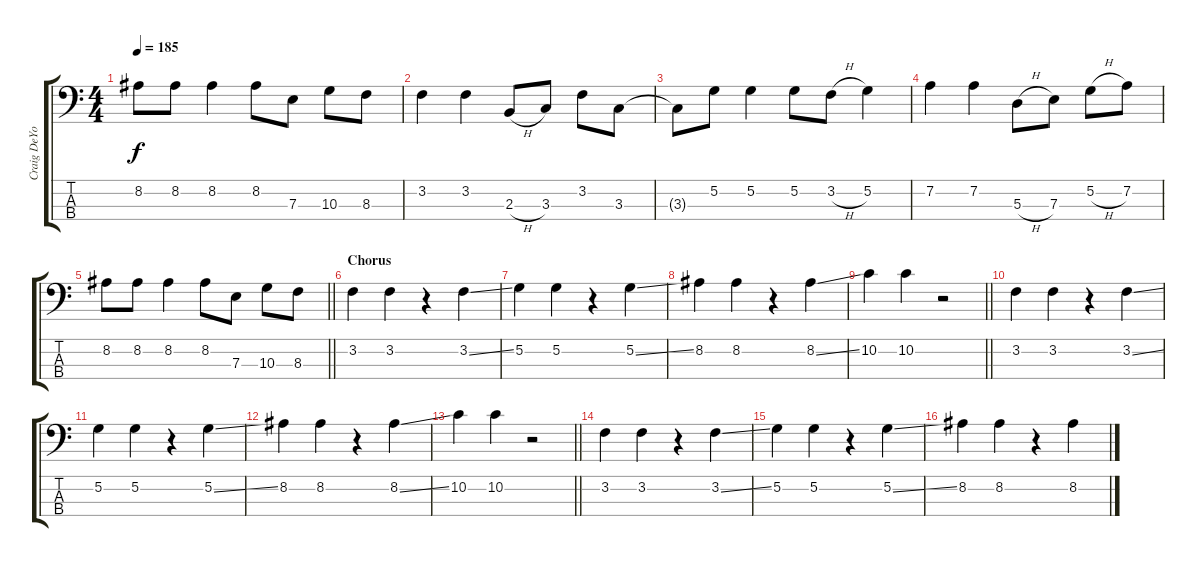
\track ("Craig DeYoung (Bass)" "Craig DeYo") {instrument electricbassfinger}
\staff {score tabs}
\tuning (G2 D2 A1 E1) {hide}
\ts (4 4)
\tempo 185
\clef f4
\ks c
8.2.8{dy f} 8.2.8 8.2.4 8.2.8 7.3.8 10.3.8 8.3.8 |
3.2.4 3.2.4 2.3{h}.8 3.3.8 3.2.8 3.3.8 |
3.3{t}.8 5.2.8 5.2.4 5.2.8 3.2{h}.8 5.2.4 |
7.2.4 7.2.4 5.3{h}.8 7.3.8 5.2{h}.8 7.2.8 |
\barLineRight lightlight
8.2.8 8.2.8 8.2.4 8.2.8 7.3.8 10.3.8 8.3.8 |
\section ("" "Chorus")
3.2.4 3.2.4 r.4 3.2{ss}.4 |
5.2.4 5.2.4 r.4 5.2{ss}.4 |
8.2.4 8.2.4 r.4 8.2{ss}.4 |
\barLineRight lightlight
10.2.4 10.2.4 r.2 |
3.2.4 3.2.4 r.4 3.2{ss}.4 |
5.2.4 5.2.4 r.4 5.2{ss}.4 |
8.2.4 8.2.4 r.4 8.2{ss}.4 |
\barLineRight lightlight
10.2.4 10.2.4 r.2 |
3.2.4 3.2.4 r.4 3.2{ss}.4 |
5.2.4 5.2.4 r.4 5.2{ss}.4 |
8.2.4 8.2.4 r.4 8.2{ss}.4
